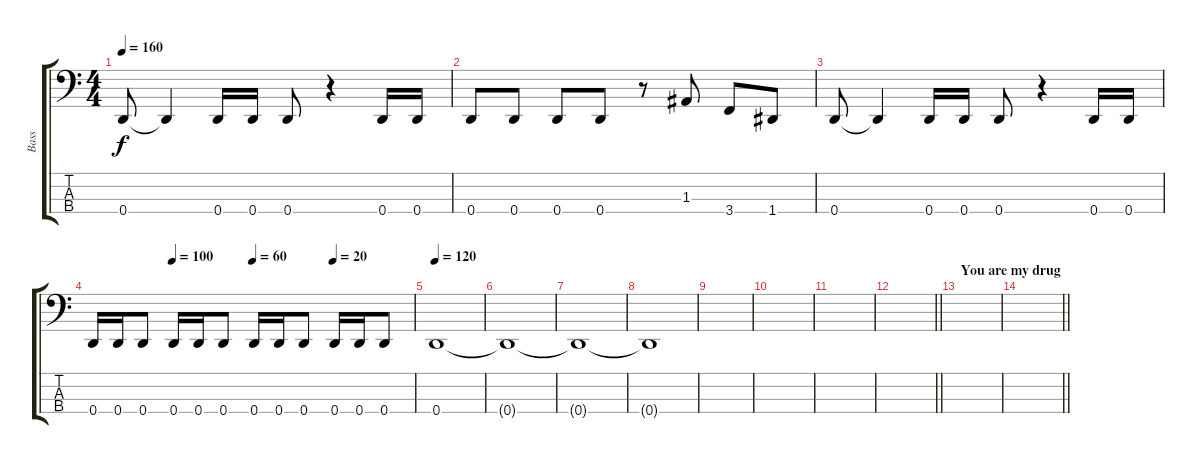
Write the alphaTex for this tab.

\track ("Bass" "Bass") {instrument electricbasspick}
\staff {score tabs}
\tuning (G2 D2 A1 D1) {hide}
\ts (4 4)
\tempo 160
\clef f4
\ks c
0.4.8{dy f} 0.4{t}.4 0.4.16 0.4.16 0.4.8 r.4 0.4.16 0.4.16 |
0.4.8 0.4.8 0.4.8 0.4.8 r.8 1.3.8 3.4.8 1.4.8 |
0.4.8 0.4{t}.4 0.4.16 0.4.16 0.4.8 r.4 0.4.16 0.4.16 |
\tempo (100 0.25)
\tempo (60 0.5)
\tempo (20 0.75)
0.4.16 0.4.16 0.4.8 0.4.16 0.4.16 0.4.8 0.4.16 0.4.16 0.4.8 0.4.16 0.4.16 0.4.8 |
\tempo 120
0.4.1 |
0.4{t}.1 |
0.4{t}.1 |
0.4{t}.1 |
|
|
|
\barLineRight lightlight
|
\section ("" "You are my drug")
|
\barLineRight lightlight
